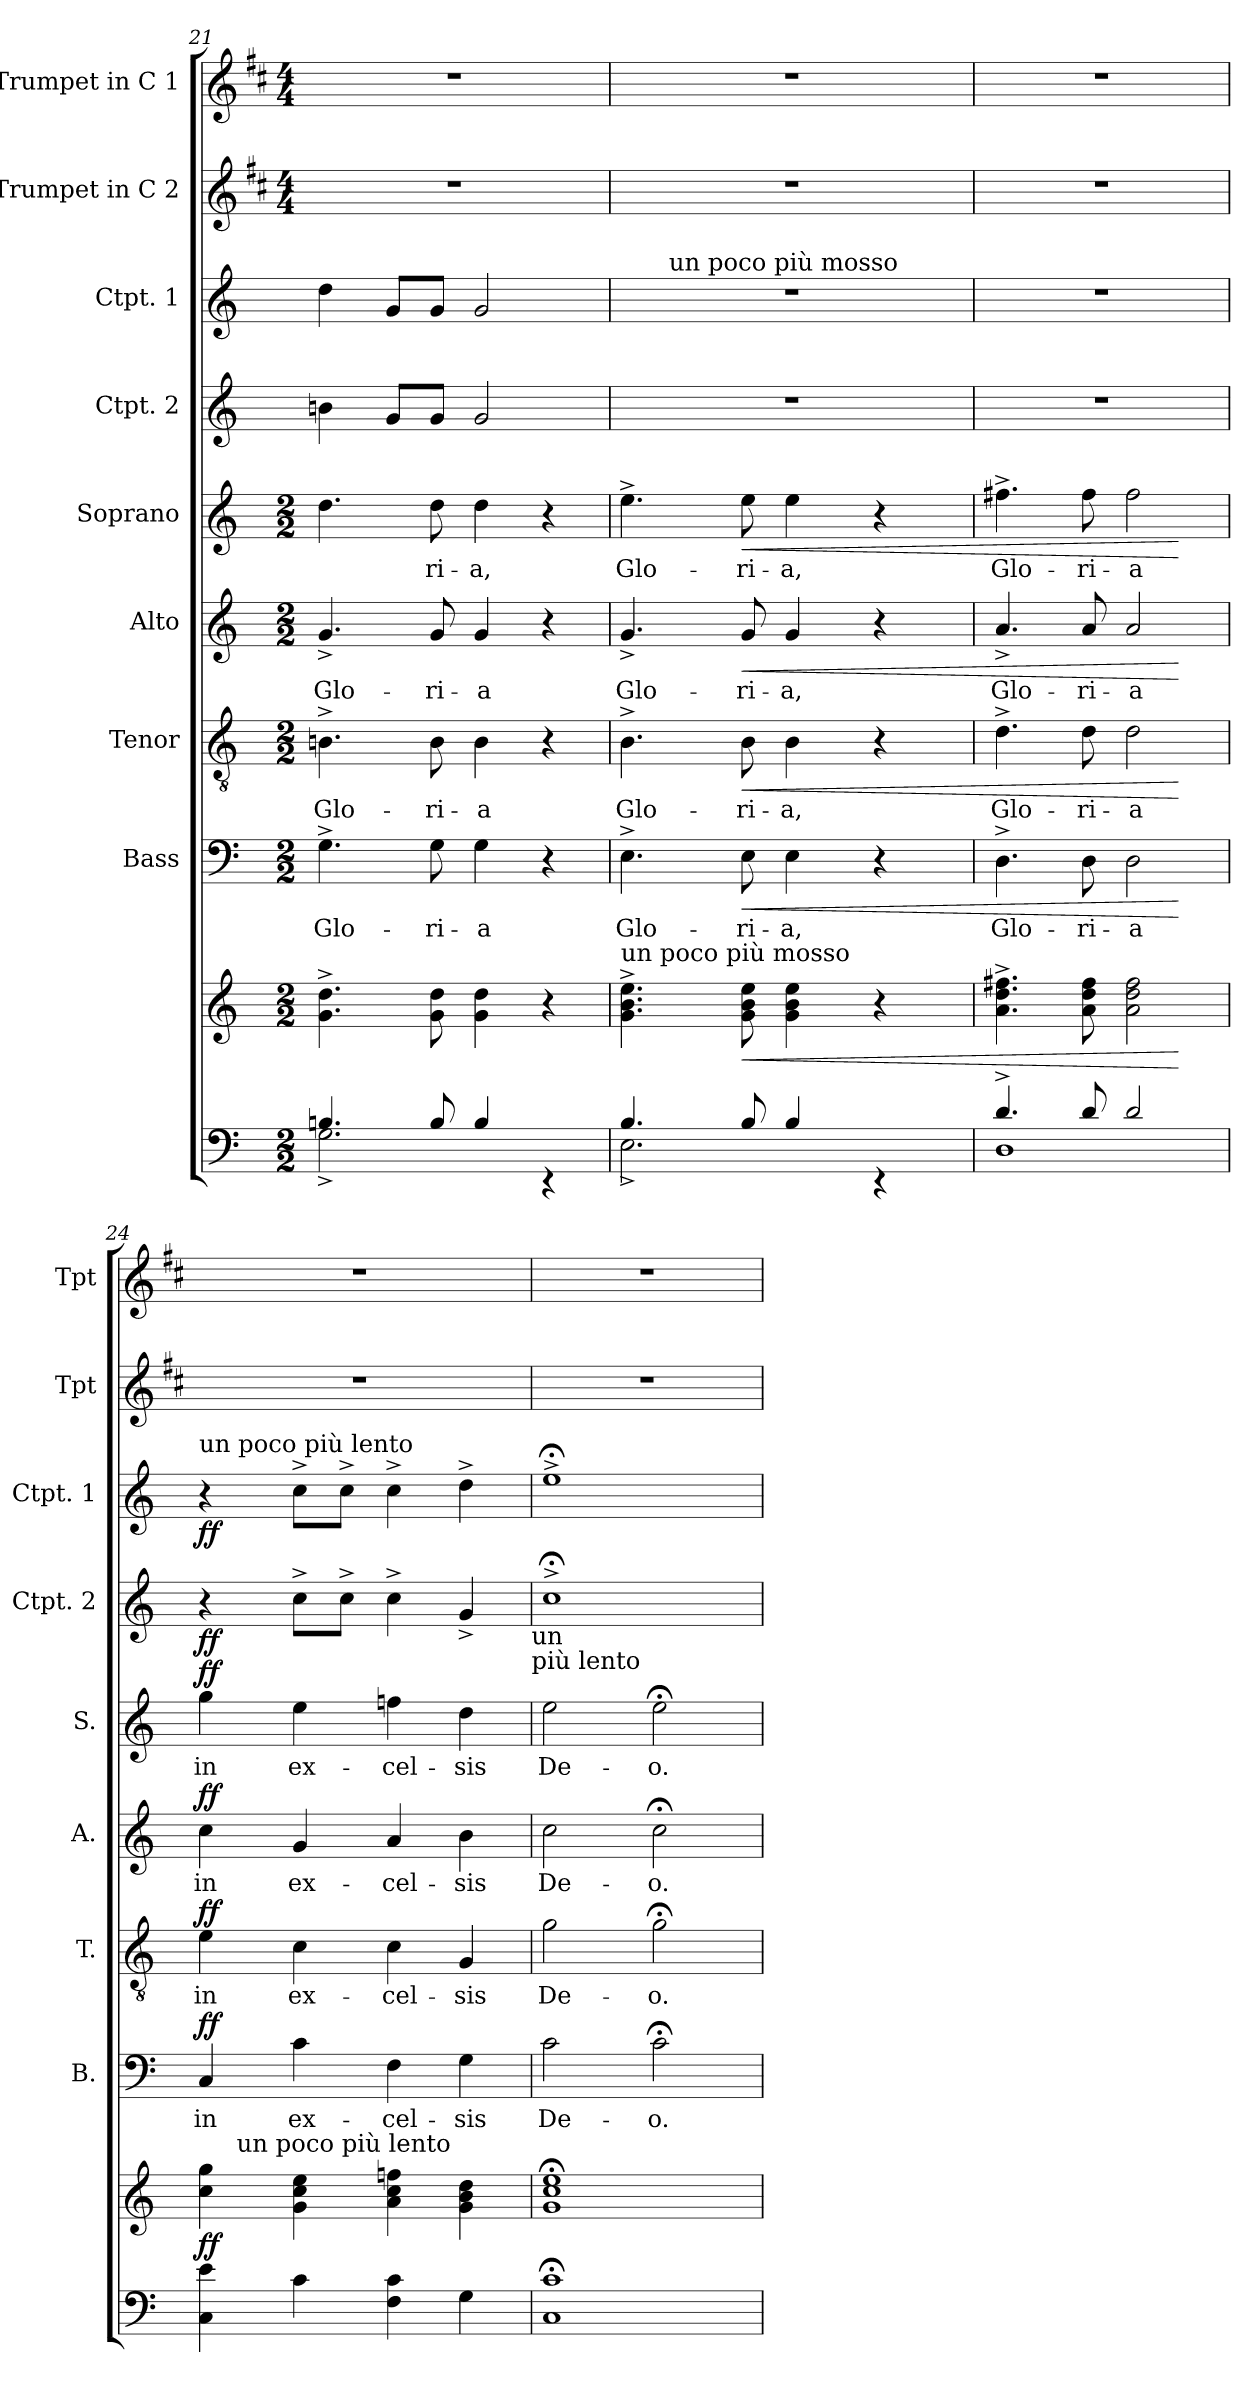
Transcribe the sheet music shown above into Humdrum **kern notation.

**kern	**kern	**dynam	**kern	**text	**dynam	**kern	**text	**dynam	**kern	**text	**dynam	**kern	**text	**dynam	**kern	**dynam	**kern	**dynam	**kern	**kern
*part10	*part9	*part9	*part8	*part8	*part8	*part7	*part7	*part7	*part6	*part6	*part6	*part5	*part5	*part5	*part4	*part4	*part3	*part3	*part2	*part1
*staff10	*staff9	*staff9	*staff8	*staff8	*staff8	*staff7	*staff7	*staff7	*staff6	*staff6	*staff6	*staff5	*staff5	*staff5	*staff4	*staff4	*staff3	*staff3	*staff2	*staff1
*	*	*	*I"Bass	*	*	*I"Tenor	*	*	*I"Alto	*	*	*I"Soprano	*	*	*I"Ctpt. 2	*	*I"Ctpt. 1	*	*I"Trumpet in C 2	*I"Trumpet in C 1
*	*	*	*I'B.	*	*	*I'T.	*	*	*I'A.	*	*	*I'S.	*	*	*I'Ctpt. 2	*	*I'Ctpt. 1	*	*I'Tpt	*I'Tpt
*clefF4	*clefG2	*	*clefF4	*	*	*clefGv2	*	*	*clefG2	*	*	*clefG2	*	*	*clefG2	*	*clefG2	*	*clefG2	*clefG2
*	*	*	*	*	*	*	*	*	*	*	*	*	*	*	*	*	*	*	*ITrd1c2	*ITrd1c2
*k[]	*k[]	*	*k[]	*	*	*k[]	*	*	*k[]	*	*	*k[]	*	*	*k[]	*	*k[]	*	*k[]	*k[]
*C:	*C:	*	*C:	*	*	*C:	*	*	*C:	*	*	*C:	*	*	*C:	*	*C:	*	*C:	*C:
*M2/2	*M2/2	*	*M2/2	*	*	*M2/2	*	*	*M2/2	*	*	*M2/2	*	*	*	*	*	*	*M4/4	*M4/4
=21	=21	=21	=21	=21	=21	=21	=21	=21	=21	=21	=21	=21	=21	=21	=21	=21	=21	=21	=21	=21
*^	*	*	*	*	*	*	*	*	*	*	*	*	*	*	*	*	*	*	*	*
!	!	!	!	!	!LO:LY:b	!	!	!LO:LY:b	!	!	!LO:LY:b	!	!	!	!	!	!	!	!	!	!
2.G\	4.Bn^>/	4.g\^> 4.dd\^>	.	4.G^>\	Glo-	.	4.Bni^>\	Glo-	.	4.g^</	Glo-	.	4.dd\	.	.	4bn\	.	4dd\	.	1r	1r
.	.	.	.	.	.	.	.	.	.	.	.	.	.	.	.	8g/L	.	8g/L	.	.	.
!	!	!	!	!	!LO:LY:b	!	!	!LO:LY:b	!	!	!LO:LY:b	!	!	!LO:LY:b	!	!	!	!	!	!	!
.	8B/	8g\ 8dd\	.	8G\	-ri-	.	8B\	-ri-	.	8g/	-ri-	.	8dd\	-ri-	.	8g/J	.	8g/J	.	.	.
!	!	!	!	!	!LO:LY:b	!	!	!LO:LY:b	!	!	!LO:LY:b	!	!	!LO:LY:b	!	!	!	!	!	!	!
.	4B/	4g\ 4dd\	.	4G\	-a	.	4B\	-a	.	4g/	-a	.	4dd\	-a,	.	2g/	.	2g/	.	.	.
4ryy	4rEE	4r	.	4r	.	.	4r	.	.	4r	.	.	4r	.	.	.	.	.	.	.	.
=22	=22	=22	=22	=22	=22	=22	=22	=22	=22	=22	=22	=22	=22	=22	=22	=22	=22	=22	=22	=22	=22
*	*	*^	*	*	*	*	*	*	*	*	*	*	*	*	*	*	*	*	*	*	*
!	!	!LO:TX:a:t=un poco più mosso	!	!	!	!	!	!	!	!	!	!	!	!	!	!	!	!	!	!	!	!
!	!	!	!	!	!	!LO:LY:b	!	!	!LO:LY:b	!	!	!LO:LY:b	!	!	!LO:LY:b	!	!	!	!	!	!	!
*	*	*	*	*	*	*	*	*	*	*	*	*	*	*	*	*	*	*	*^	*	*	*
2.E\	4.B^>/	16ryy	4.g\^> 4.b\^> 4.ee\^>	.	4.E^>\	Glo-	.	4.B^>\	Glo-	.	4.g^</	Glo-	.	4.ee^>\	Glo-	.	1r	.	1r	16.ryy	.	1r	1r
.	.	2...ryy	.	.	.	.	.	.	.	.	.	.	.	.	.	.	.	.	.	.	.	.	.
!	!	!	!	!	!	!	!	!	!	!	!	!	!	!	!	!	!	!	!	!LO:TX:a:t=un poco più mosso	!	!	!
.	.	.	.	.	.	.	.	.	.	.	.	.	.	.	.	.	.	.	.	2ryy	.	.	.
!	!	!	!	!LO:HP:b	!	!LO:LY:b	!LO:HP:b	!	!LO:LY:b	!LO:HP:b	!	!LO:LY:b	!LO:HP:b	!	!LO:LY:b	!LO:HP:b	!	!	!	!	!	!	!
.	8B/	.	8g\ 8b\ 8ee\	<	8E\	-ri-	<	8B\	-ri-	<	8g/	-ri-	<	8ee\	-ri-	<	.	.	.	.	.	.	.
!	!	!	!	!	!	!LO:LY:b	!	!	!LO:LY:b	!	!	!LO:LY:b	!	!	!LO:LY:b	!	!	!	!	!	!	!	!
.	4B/	.	4g\ 4b\ 4ee\	.	4E\	-a,	.	4B\	-a,	.	4g/	-a,	.	4ee\	-a,	.	.	.	.	.	.	.	.
.	.	.	.	.	.	.	.	.	.	.	.	.	.	.	.	.	.	.	.	4ryy	.	.	.
4ryy	4rEE	.	4r	.	4r	.	.	4r	.	.	4r	.	.	4r	.	.	.	.	.	.	.	.	.
.	.	.	.	.	.	.	.	.	.	.	.	.	.	.	.	.	.	.	.	8ryy	.	.	.
.	.	.	.	.	.	.	.	.	.	.	.	.	.	.	.	.	.	.	.	32ryy	.	.	.
=23	=23	=23	=23	=23	=23	=23	=23	=23	=23	=23	=23	=23	=23	=23	=23	=23	=23	=23	=23	=23	=23	=23	=23
!	!	!	!	!	!	!LO:LY:b	!	!	!LO:LY:b	!	!	!LO:LY:b	!	!	!LO:LY:b	!	!	!	!	!	!	!	!
*	*	*v	*v	*	*	*	*	*	*	*	*	*	*	*	*	*	*	*	*v	*v	*	*	*
4.d^>/	1D	4.a\^> 4.dd\^> 4.ff#X\^>	.	4.D^>\	Glo-	.	4.d^>\	Glo-	.	4.a^</	Glo-	.	4.ff#X^>\	Glo-	.	1r	.	1r	.	1r	1r
!	!	!	!	!	!LO:LY:b	!	!	!LO:LY:b	!	!	!LO:LY:b	!	!	!LO:LY:b	!	!	!	!	!	!	!
8d/	.	8a\ 8dd\ 8ff#\	.	8D\	-ri-	.	8d\	-ri-	.	8a/	-ri-	.	8ff#\	-ri-	.	.	.	.	.	.	.
!	!	!	!	!	!LO:LY:b	!	!	!LO:LY:b	!	!	!LO:LY:b	!	!	!LO:LY:b	!	!	!	!	!	!	!
2d/	.	2a\ 2dd\ 2ff#\	.	2D\	-a	.	2d\	-a	.	2a/	-a	.	2ff#\	-a	.	.	.	.	.	.	.
*v	*v	*	*	*	*	*	*	*	*	*	*	*	*	*	*	*	*	*	*	*	*
.	.	[	.	.	[	.	.	[	.	.	[	.	.	[	.	.	.	.	.	.
=24	=24	=24	=24	=24	=24	=24	=24	=24	=24	=24	=24	=24	=24	=24	=24	=24	=24	=24	=24	=24
!	!	!	!	!	!	!	!	!	!	!	!	!	!	!	!	!	!LO:TX:a:t=un poco più lento	!	!	!
!	!	!LO:DY:b	!	!LO:LY:b	!LO:DY:a	!	!LO:LY:b	!LO:DY:a	!	!LO:LY:b	!LO:DY:a	!	!LO:LY:b	!LO:DY:a	!	!LO:DY:b	!	!LO:DY:b	!	!
*	*^	*	*	*	*	*	*	*	*	*	*	*	*	*	*	*	*	*	*	*
4C\ 4e\	4cc\ 4gg\	12ryy	ff	4C/	in	ff	4e\	in	ff	4cc\	in	ff	4gg\	in	ff	4r	ff	4r	ff	1r	1r
!	!	!LO:TX:a:t=un poco più lento	!	!	!	!	!	!	!	!	!	!	!	!	!	!	!	!	!	!	!
.	.	3%2ryy	.	.	.	.	.	.	.	.	.	.	.	.	.	.	.	.	.	.	.
!	!	!	!	!	!LO:LY:b	!	!	!LO:LY:b	!	!	!LO:LY:b	!	!	!LO:LY:b	!	!	!	!	!	!	!
4c\	4g\ 4cc\ 4ee\	.	.	4c\	ex-	.	4c\	ex-	.	4g/	ex-	.	4ee\	ex-	.	8cc^>\L	.	8cc^>\L	.	.	.
.	.	.	.	.	.	.	.	.	.	.	.	.	.	.	.	8cc^>\J	.	8cc^>\J	.	.	.
!	!	!	!	!	!LO:LY:b	!	!	!LO:LY:b	!	!	!LO:LY:b	!	!	!LO:LY:b	!	!	!	!	!	!	!
4F\ 4c\	4a\ 4cc\ 4ffn\	.	.	4F\	-cel-	.	4c\	-cel-	.	4a/	-cel-	.	4ffn\	-cel-	.	4cc^>\	.	4cc^>\	.	.	.
!	!	!	!	!	!LO:LY:b	!	!	!LO:LY:b	!	!	!LO:LY:b	!	!	!LO:LY:b	!	!	!	!	!	!	!
4G\	4g\ 4b\ 4dd\	6.ryy	.	4G\	-sis	.	4G/	-sis	.	4b\	-sis	.	4dd\	-sis	.	4g^</	.	4dd^>\	.	.	.
!	!	!	!	!	!	!	!	!	!	!	!	!	!	!	!	!LO:TX:b:t=un	!	!	!	!	!
!	!	!	!	!	!	!	!	!	!	!	!	!	!	!	!	!LO:TX:b:t=più lento	!	!	!	!	!
=25	=25	=25	=25	=25	=25	=25	=25	=25	=25	=25	=25	=25	=25	=25	=25	=25	=25	=25	=25	=25	=25
!	!	!	!	!	!LO:LY:b	!	!	!LO:LY:b	!	!	!LO:LY:b	!	!	!LO:LY:b	!	!	!	!	!	!	!
*	*v	*v	*	*	*	*	*	*	*	*	*	*	*	*	*	*	*	*	*	*	*
1C;< 1c;<	1g;< 1cc;< 1ee;<	.	2c\	De-	.	2g\	De-	.	2cc\	De-	.	2ee\	De-	.	1cc;<^>	.	1ee;<^>	.	1r	1r
!	!	!	!	!LO:LY:b	!	!	!LO:LY:b	!	!	!LO:LY:b	!	!	!LO:LY:b	!	!	!	!	!	!	!
.	.	.	2c;<\	-o.	.	2g;<\	-o.	.	2cc;<\	-o.	.	2ee;<\	-o.	.	.	.	.	.	.	.
=	=	=	=	=	=	=	=	=	=	=	=	=	=	=	=	=	=	=	=	=
*-	*-	*-	*-	*-	*-	*-	*-	*-	*-	*-	*-	*-	*-	*-	*-	*-	*-	*-	*-	*-
